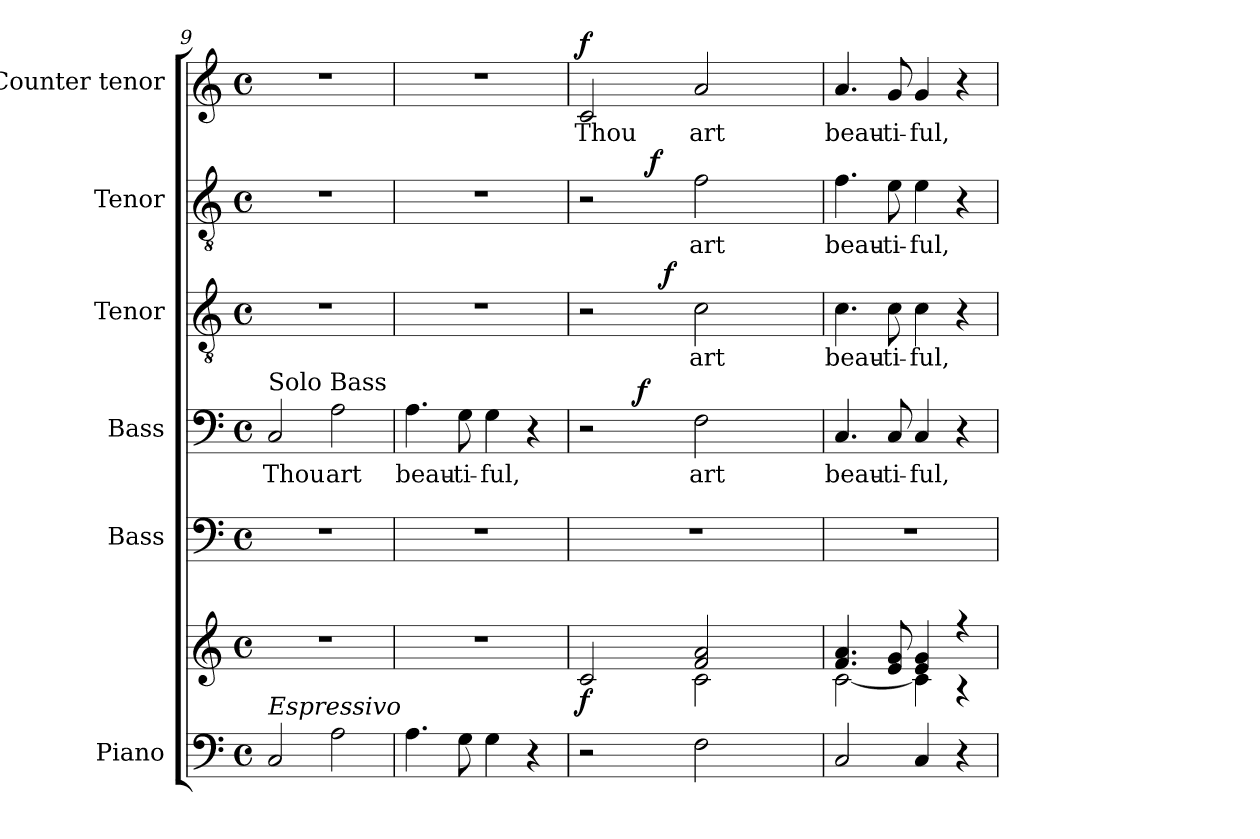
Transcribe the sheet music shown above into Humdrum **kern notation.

**kern	**kern	**dynam	**kern	**kern	**text	**dynam	**kern	**text	**dynam	**kern	**text	**dynam	**kern	**text	**dynam
*part6	*part6	*part6	*part5	*part4	*part4	*part4	*part3	*part3	*part3	*part2	*part2	*part2	*part1	*part1	*part1
*staff7	*staff6	*staff6/7	*staff5	*staff4	*staff4	*staff4	*staff3	*staff3	*staff3	*staff2	*staff2	*staff2	*staff1	*staff1	*staff1
*I"Piano	*	*	*I"Bass	*I"Bass	*	*	*I"Tenor	*	*	*I"Tenor	*	*	*I"Counter tenor	*	*
*I'Pno.	*	*	*I'B.	*I'B.	*	*	*I'T.	*	*	*I'T.	*	*	*	*	*
*clefF4	*clefG2	*	*clefF4	*clefF4	*	*	*clefGv2	*	*	*clefGv2	*	*	*clefG2	*	*
*	*	*	*	*	*	*	*ITrd7c12	*	*	*ITrd7c12	*	*	*	*	*
*k[]	*k[]	*	*k[]	*k[]	*	*	*k[]	*	*	*k[]	*	*	*k[]	*	*
*C:	*C:	*	*C:	*C:	*	*	*C:	*	*	*C:	*	*	*C:	*	*
*M4/4	*M4/4	*	*M4/4	*M4/4	*	*	*M4/4	*	*	*M4/4	*	*	*M4/4	*	*
*met(c)	*met(c)	*	*met(c)	*met(c)	*	*	*met(c)	*	*	*met(c)	*	*	*met(c)	*	*
=9	=9	=9	=9	=9	=9	=9	=9	=9	=9	=9	=9	=9	=9	=9	=9
!	!	!	!	!LO:TX:a:t=Solo Bass	!	!	!	!	!	!	!	!	!	!	!
!LO:TX:a:i:t=Espressivo	!	!	!	!	!	!	!	!	!	!	!	!	!	!	!
!	!	!	!	!	!LO:LY:b:color=#000000	!	!	!	!	!	!	!	!	!	!
2Ci/	1r	.	1r	2Ci/	Thou	.	1r	.	.	1r	.	.	1r	.	.
!	!	!	!	!	!LO:LY:b:color=#000000	!	!	!	!	!	!	!	!	!	!
2Ai\	.	.	.	2Ai\	art	.	.	.	.	.	.	.	.	.	.
=10	=10	=10	=10	=10	=10	=10	=10	=10	=10	=10	=10	=10	=10	=10	=10
!	!	!	!	!	!LO:LY:b:color=#000000	!	!	!	!	!	!	!	!	!	!
4.Ai\	1r	.	1r	4.Ai\	beau-	.	1r	.	.	1r	.	.	1r	.	.
!	!	!	!	!	!LO:LY:b:color=#000000	!	!	!	!	!	!	!	!	!	!
8Gi\	.	.	.	8Gi\	-ti-	.	.	.	.	.	.	.	.	.	.
!	!	!	!	!	!LO:LY:b:color=#000000	!	!	!	!	!	!	!	!	!	!
4Gi\	.	.	.	4Gi\	-ful,	.	.	.	.	.	.	.	.	.	.
4r	.	.	.	4r	.	.	.	.	.	.	.	.	.	.	.
=11	=11	=11	=11	=11	=11	=11	=11	=11	=11	=11	=11	=11	=11	=11	=11
*	*^	*	*	*	*	*	*	*	*	*	*	*	*	*	*
!	!	!	!	!	!	!	!	!	!	!	!	!	!	!	!LO:LY:b:color=#000000	!
*	*	*	*	*	*^	*	*	*^	*	*	*^	*	*	*	*	*
2r	2ci/	2ryy	f	1r	2r	4ryy	.	.	2r	4ryy	.	.	2r	4ryy	.	.	2ci/	Thou	f
.	.	.	.	.	.	32ryy	.	.	.	16ryy	.	.	.	16ryy	.	.	.	.	.
.	.	.	.	.	.	256..ryy	.	.	.	.	.	.	.	.	.	.	.	.	.
.	.	.	.	.	.	2ryy	.	f	.	.	.	.	.	.	.	.	.	.	.
.	.	.	.	.	.	.	.	.	.	32ryy	.	.	.	512.ryy	.	.	.	.	.
.	.	.	.	.	.	.	.	.	.	.	.	.	.	2ryy	.	f	.	.	.
.	.	.	.	.	.	.	.	.	.	256ryy	.	.	.	.	.	.	.	.	.
.	.	.	.	.	.	.	.	.	.	2ryy	.	f	.	.	.	.	.	.	.
!	!	!	!	!	!	!	!LO:LY:b:color=#000000	!	!	!	!	!	!	!	!	!	!	!	!
!	!	!	!	!	!	!	!	!	!	!	!LO:LY:b:color=#000000	!	!	!	!	!	!	!	!
!	!	!	!	!	!	!	!	!	!	!	!	!	!	!	!LO:LY:b:color=#000000	!	!	!	!
!	!	!	!	!	!	!	!	!	!	!	!	!	!	!	!	!	!	!LO:LY:b:color=#000000	!
2Fi\	2fi/ 2ai	2ci\	.	.	2Fi\	.	art	.	2Ci\	.	art	.	2Fi\	.	art	.	2ai/	art	.
.	.	.	.	.	.	8ryy	.	.	.	.	.	.	.	.	.	.	.	.	.
.	.	.	.	.	.	.	.	.	.	.	.	.	.	8ryy	.	.	.	.	.
.	.	.	.	.	.	.	.	.	.	8ryy	.	.	.	.	.	.	.	.	.
.	.	.	.	.	.	16ryy	.	.	.	.	.	.	.	.	.	.	.	.	.
.	.	.	.	.	.	.	.	.	.	.	.	.	.	32ryy	.	.	.	.	.
.	.	.	.	.	.	.	.	.	.	.	.	.	.	64ryy	.	.	.	.	.
.	.	.	.	.	.	.	.	.	.	64..ryy	.	.	.	.	.	.	.	.	.
.	.	.	.	.	.	64ryy	.	.	.	.	.	.	.	.	.	.	.	.	.
.	.	.	.	.	.	.	.	.	.	.	.	.	.	128ryy	.	.	.	.	.
.	.	.	.	.	.	128ryy	.	.	.	.	.	.	.	.	.	.	.	.	.
.	.	.	.	.	.	.	.	.	.	.	.	.	.	256ryy	.	.	.	.	.
.	.	.	.	.	.	1024ryy	.	.	.	.	.	.	.	1024ryy	.	.	.	.	.
*	*	*	*	*	*v	*v	*	*	*	*	*	*	*v	*v	*	*	*	*	*
*	*	*	*	*	*	*	*	*v	*v	*	*	*	*	*	*	*	*
=12	=12	=12	=12	=12	=12	=12	=12	=12	=12	=12	=12	=12	=12	=12	=12	=12
*	*	*	*	*	*^	*	*	*^	*	*	*^	*	*	*	*	*
!	!	!	!	!	!	!	!LO:LY:b:color=#000000	!	!	!	!	!	!	!	!	!	!	!	!
*	*	*	*	*	*v	*v	*	*	*	*	*	*	*v	*v	*	*	*	*	*
*	*	*	*	*	*	*	*	*v	*v	*	*	*	*	*	*	*	*
*	*	*	*	*	*^	*	*	*^	*	*	*^	*	*	*	*	*
!	!	!	!	!	!	!	!	!	!	!	!LO:LY:b:color=#000000	!	!	!	!	!	!	!	!
*	*	*	*	*	*v	*v	*	*	*	*	*	*	*v	*v	*	*	*	*	*
*	*	*	*	*	*	*	*	*v	*v	*	*	*	*	*	*	*	*
*	*	*	*	*	*^	*	*	*^	*	*	*^	*	*	*	*	*
!	!	!	!	!	!	!	!	!	!	!	!	!	!	!	!LO:LY:b:color=#000000	!	!	!	!
*	*	*	*	*	*v	*v	*	*	*	*	*	*	*v	*v	*	*	*	*	*
*	*	*	*	*	*	*	*	*v	*v	*	*	*	*	*	*	*	*
*	*	*	*	*	*^	*	*	*^	*	*	*^	*	*	*	*	*
!	!	!	!	!	!	!	!	!	!	!	!	!	!	!	!	!	!	!LO:LY:b:color=#000000	!
*	*	*	*	*	*v	*v	*	*	*	*	*	*	*v	*v	*	*	*	*	*
*	*	*	*	*	*	*	*	*v	*v	*	*	*	*	*	*	*	*
2Ci/	4.fi/ 4.ai	[2ci\	.	1r	4.Ci/	beau-	.	4.Ci\	beau-	.	4.Fi\	beau-	.	4.ai/	beau-	.
!	!	!	!	!	!	!LO:LY:b:color=#000000	!	!	!	!	!	!	!	!	!	!
!	!	!	!	!	!	!	!	!	!LO:LY:b:color=#000000	!	!	!	!	!	!	!
!	!	!	!	!	!	!	!	!	!	!	!	!LO:LY:b:color=#000000	!	!	!	!
!	!	!	!	!	!	!	!	!	!	!	!	!	!	!	!LO:LY:b:color=#000000	!
.	8ei/ 8gi	.	.	.	8Ci/	-ti-	.	8Ci\	-ti-	.	8Ei\	-ti-	.	8gi/	-ti-	.
!	!	!	!	!	!	!LO:LY:b:color=#000000	!	!	!	!	!	!	!	!	!	!
!	!	!	!	!	!	!	!	!	!LO:LY:b:color=#000000	!	!	!	!	!	!	!
!	!	!	!	!	!	!	!	!	!	!	!	!LO:LY:b:color=#000000	!	!	!	!
!	!	!	!	!	!	!	!	!	!	!	!	!	!	!	!LO:LY:b:color=#000000	!
4Ci/	4ei/ 4gi	4ci\]	.	.	4Ci/	-ful,	.	4Ci\	-ful,	.	4Ei\	-ful,	.	4gi/	-ful,	.
4r	4r	4r	.	.	4r	.	.	4r	.	.	4r	.	.	4r	.	.
*	*v	*v	*	*	*	*	*	*	*	*	*	*	*	*	*	*
=	=	=	=	=	=	=	=	=	=	=	=	=	=	=	=
*-	*-	*-	*-	*-	*-	*-	*-	*-	*-	*-	*-	*-	*-	*-	*-
